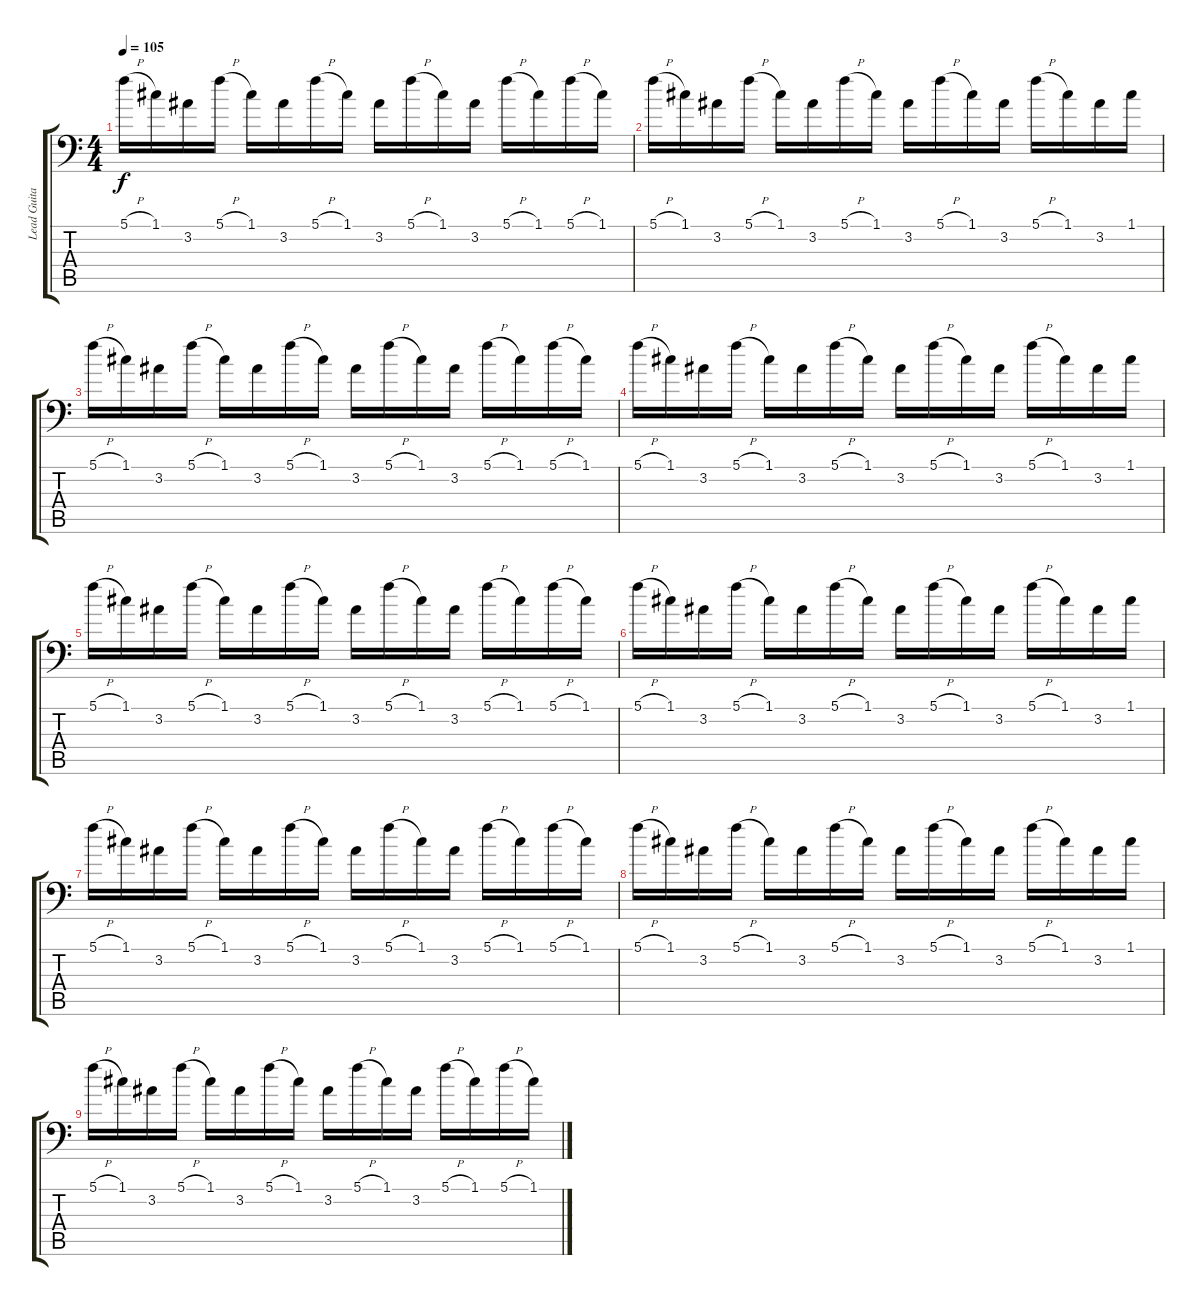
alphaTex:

\track ("Lead Guitar 2" "Lead Guita") {instrument overdrivenguitar}
\staff {score tabs}
\tuning (C4 G3 Eb3 Bb2 F2 Bb1) {hide}
\ts (4 4)
\tempo 105
\clef f4
\ks c
5.1{h}.16{dy f} 1.1.16 3.2.16 5.1{h}.16 1.1.16 3.2.16 5.1{h}.16 1.1.16 3.2.16 5.1{h}.16 1.1.16 3.2.16 5.1{h}.16 1.1.16 5.1{h}.16 1.1.16 |
5.1{h}.16{volume 8} 1.1.16 3.2.16 5.1{h}.16 1.1.16 3.2.16 5.1{h}.16 1.1.16 3.2.16 5.1{h}.16 1.1.16 3.2.16 5.1{h}.16 1.1.16 3.2.16 1.1.16 |
5.1{h}.16 1.1.16 3.2.16 5.1{h}.16 1.1.16 3.2.16 5.1{h}.16 1.1.16 3.2.16 5.1{h}.16 1.1.16 3.2.16 5.1{h}.16 1.1.16 5.1{h}.16 1.1.16 |
5.1{h}.16 1.1.16 3.2.16 5.1{h}.16 1.1.16 3.2.16 5.1{h}.16 1.1.16 3.2.16 5.1{h}.16 1.1.16 3.2.16 5.1{h}.16 1.1.16 3.2.16 1.1.16 |
5.1{h}.16 1.1.16 3.2.16 5.1{h}.16 1.1.16 3.2.16 5.1{h}.16 1.1.16 3.2.16 5.1{h}.16 1.1.16 3.2.16 5.1{h}.16 1.1.16 5.1{h}.16 1.1.16 |
5.1{h}.16 1.1.16 3.2.16 5.1{h}.16 1.1.16 3.2.16 5.1{h}.16 1.1.16 3.2.16 5.1{h}.16 1.1.16 3.2.16 5.1{h}.16 1.1.16 3.2.16 1.1.16 |
5.1{h}.16 1.1.16 3.2.16 5.1{h}.16 1.1.16 3.2.16 5.1{h}.16 1.1.16 3.2.16 5.1{h}.16 1.1.16 3.2.16 5.1{h}.16 1.1.16 5.1{h}.16 1.1.16 |
5.1{h}.16 1.1.16 3.2.16 5.1{h}.16 1.1.16 3.2.16 5.1{h}.16 1.1.16 3.2.16 5.1{h}.16 1.1.16 3.2.16 5.1{h}.16 1.1.16 3.2.16 1.1.16 |
5.1{h}.16 1.1.16 3.2.16 5.1{h}.16 1.1.16 3.2.16 5.1{h}.16 1.1.16 3.2.16 5.1{h}.16 1.1.16 3.2.16 5.1{h}.16 1.1.16 5.1{h}.16 1.1.16
